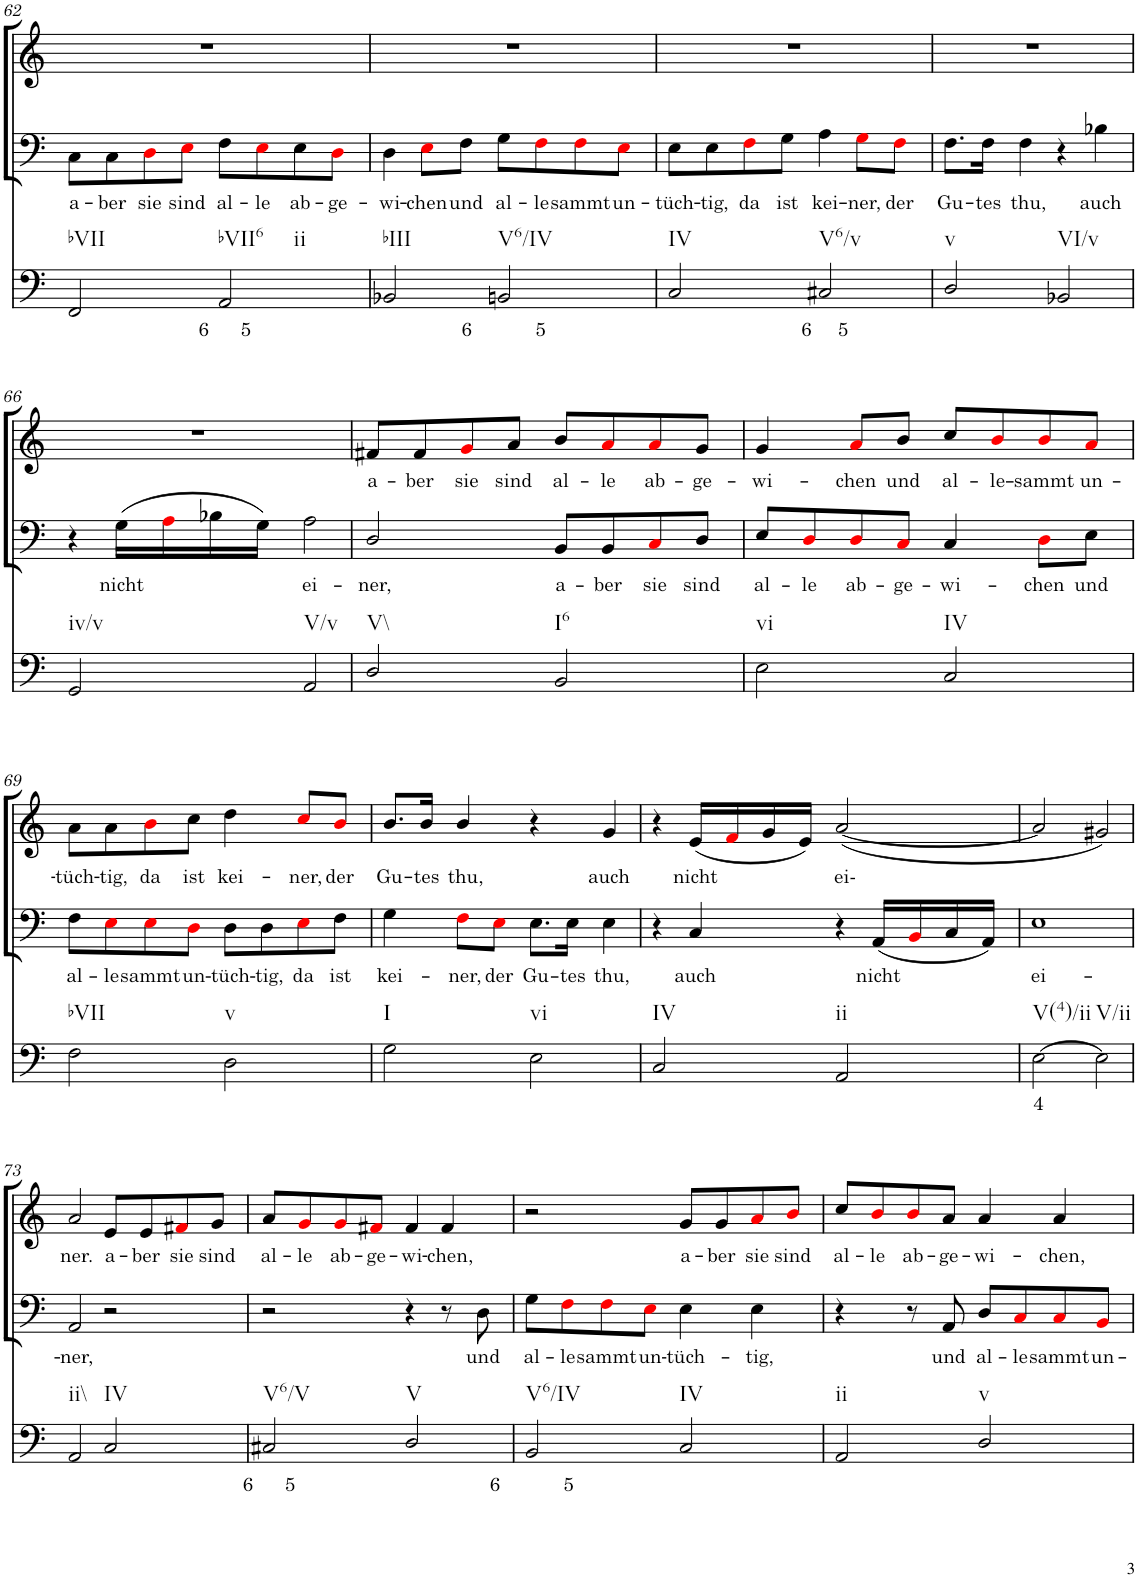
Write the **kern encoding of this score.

**kern	**text	**kern	**text	**kern	**text
*part3	*part3	*part2	*part2	*part1	*part1
*staff3	*staff3	*staff2	*staff2	*staff1	*staff1
*I"Continuo	*	*I"Bass	*	*I"Soprano	*
!!LO:PB:g=z
*clefF4	*	*clefF4	*	*clefG2	*
*k[]	*	*k[]	*	*k[]	*
*M4/4	*	*M4/4	*	*M4/4	*
=62	=62	=62	=62	=62	=62
!LO:TX:b:t=bVII	!	!	!	!	!
!	!	!	!LO:LY:b	!	!
2FF/	.	8C\L	a-	1r	.
!	!	!	!LO:LY:b	!	!
.	.	8C\	ber	.	.
!	!	!	!LO:LY:b	!	!
.	.	8Di\	sie	.	.
!	!	!	!LO:LY:b	!	!
.	.	8Ei\J	sind	.	.
!LO:TX:b:t=bVII6	!	!	!	!	!
!LO:TX:b:t=ii	!	!	!	!	!
!	!LO:LY:b	!	!LO:LY:b	!	!
2AA/	6 5	8F\L	al-	.	.
!	!	!	!LO:LY:b	!	!
.	.	8Ei\	le	.	.
!	!	!	!LO:LY:b	!	!
.	.	8E\	ab-	.	.
!	!	!	!LO:LY:b	!	!
.	.	8Di\J	ge-	.	.
=63	=63	=63	=63	=63	=63
!LO:TX:b:t=bIII	!	!	!	!	!
!	!	!	!LO:LY:b	!	!
2BB-X/	.	4D\	wi-	1r	.
!	!	!	!LO:LY:b	!	!
.	.	8Ei\L	chen	.	.
!	!	!	!LO:LY:b	!	!
.	.	8F\J	und	.	.
!LO:TX:b:t=V6/IV	!	!	!	!	!
!	!LO:LY:b	!	!LO:LY:b	!	!
2BBn/	6 5	8G\L	al-	.	.
!	!	!	!LO:LY:b	!	!
.	.	8Fi\	le-	.	.
!	!	!	!LO:LY:b	!	!
.	.	8Fi\	sammt	.	.
!	!	!	!LO:LY:b	!	!
.	.	8Ei\J	un-	.	.
=64	=64	=64	=64	=64	=64
!LO:TX:b:t=IV	!	!	!	!	!
!	!	!	!LO:LY:b	!	!
2C/	.	8E\L	tüch-	1r	.
!	!	!	!LO:LY:b	!	!
.	.	8E\	tig,	.	.
!	!	!	!LO:LY:b	!	!
.	.	8Fi\	da	.	.
!	!	!	!LO:LY:b	!	!
.	.	8G\J	ist	.	.
!LO:TX:b:t=V6/v	!	!	!	!	!
!	!LO:LY:b	!	!LO:LY:b	!	!
2C#X/	6 5	4A\	kei-	.	.
!	!	!	!LO:LY:b	!	!
.	.	8Gi\L	ner,	.	.
!	!	!	!LO:LY:b	!	!
.	.	8Fi\J	der	.	.
=65	=65	=65	=65	=65	=65
!LO:TX:b:t=v	!	!	!	!	!
!	!	!	!LO:LY:b	!	!
2D/	.	8.F\L	Gu-	1r	.
!	!	!	!LO:LY:b	!	!
.	.	16F\Jk	tes	.	.
!	!	!	!LO:LY:b	!	!
.	.	4F\	thu,	.	.
!LO:TX:b:t=VI/v	!	!	!	!	!
2BB-X/	.	4r	.	.	.
!	!	!	!LO:LY:b	!	!
.	.	4B-X\	auch	.	.
!!LO:LB:g=z
=66	=66	=66	=66	=66	=66
!LO:TX:b:t=iv/v	!	!	!	!	!
2GG/	.	4r	.	1r	.
!	!	!	!LO:LY:b	!	!
.	.	(16G\LL	nicht	.	.
.	.	16Ai\	.	.	.
.	.	16B-X\	.	.	.
.	.	16G\JJ)	.	.	.
!LO:TX:b:t=V/v	!	!	!	!	!
!	!	!	!LO:LY:b	!	!
2AA/	.	2A\	ei-	.	.
=67	=67	=67	=67	=67	=67
!LO:TX:b:t=V\\	!	!	!	!	!
!	!	!	!LO:LY:b	!	!LO:LY:b
2D/	.	2D/	ner,	8f#X/L	a-
!	!	!	!	!	!LO:LY:b
.	.	.	.	8f#/	ber
!	!	!	!	!	!LO:LY:b
.	.	.	.	8gi/	sie
!	!	!	!	!	!LO:LY:b
.	.	.	.	8a/J	sind
!LO:TX:b:t=I6	!	!	!	!	!
!	!	!	!LO:LY:b	!	!LO:LY:b
2BB/	.	8BB/L	a-	8b/L	al-
!	!	!	!LO:LY:b	!	!LO:LY:b
.	.	8BB/	ber	8ai/	le
!	!	!	!LO:LY:b	!	!LO:LY:b
.	.	8Ci/	sie	8ai/	ab-
!	!	!	!LO:LY:b	!	!LO:LY:b
.	.	8D/J	sind	8g/J	ge-
=68	=68	=68	=68	=68	=68
!LO:TX:b:t=vi	!	!	!	!	!
!	!	!	!LO:LY:b	!	!LO:LY:b
2E\	.	8E/L	al-	4g/	wi-
!	!	!	!LO:LY:b	!	!
.	.	8Di/	le	.	.
!	!	!	!LO:LY:b	!	!LO:LY:b
.	.	8Di/	ab-	8ai/L	chen
!	!	!	!LO:LY:b	!	!LO:LY:b
.	.	8Ci/J	ge-	8b/J	und
!LO:TX:b:t=IV	!	!	!	!	!
!	!	!	!LO:LY:b	!	!LO:LY:b
2C/	.	4C/	wi-	8cc/L	al-
!	!	!	!	!	!LO:LY:b
.	.	.	.	8bi/	le-
!	!	!	!LO:LY:b	!	!LO:LY:b
.	.	8Di\L	chen	8bi/	sammt
!	!	!	!LO:LY:b	!	!LO:LY:b
.	.	8E\J	und	8ai/J	un-
!!LO:LB:g=z
=69	=69	=69	=69	=69	=69
!LO:TX:b:t=bVII	!	!	!	!	!
!	!	!	!LO:LY:b	!	!LO:LY:b
2F\	.	8F\L	al-	8a\L	tüch-
!	!	!	!LO:LY:b	!	!LO:LY:b
.	.	8Ei\	le-	8a\	tig,
!	!	!	!LO:LY:b	!	!LO:LY:b
.	.	8Ei\	sammt	8bi\	da
!	!	!	!LO:LY:b	!	!LO:LY:b
.	.	8Di\J	un-	8cc\J	ist
!LO:TX:b:t=v	!	!	!	!	!
!	!	!	!LO:LY:b	!	!LO:LY:b
2D\	.	8D\L	tüch-	4dd\	kei-
!	!	!	!LO:LY:b	!	!
.	.	8D\	tig,	.	.
!	!	!	!LO:LY:b	!	!LO:LY:b
.	.	8Ei\	da	8cci/L	ner,
!	!	!	!LO:LY:b	!	!LO:LY:b
.	.	8F\J	ist	8bi/J	der
=70	=70	=70	=70	=70	=70
!LO:TX:b:t=I	!	!	!	!	!
!	!	!	!LO:LY:b	!	!LO:LY:b
2G\	.	4G\	kei-	8.b/L	Gu-
!	!	!	!	!	!LO:LY:b
.	.	.	.	16b/Jk	tes
!	!	!	!LO:LY:b	!	!LO:LY:b
.	.	8Fi\L	ner,	4b/	thu,
!	!	!	!LO:LY:b	!	!
.	.	8Ei\J	der	.	.
!LO:TX:b:t=vi	!	!	!	!	!
!	!	!	!LO:LY:b	!	!
2E\	.	8.E\L	Gu-	4r	.
!	!	!	!LO:LY:b	!	!
.	.	16E\Jk	tes	.	.
!	!	!	!LO:LY:b	!	!LO:LY:b
.	.	4E\	thu,	4g/	auch
=71	=71	=71	=71	=71	=71
!LO:TX:b:t=IV	!	!	!	!	!
2C/	.	4r	.	4r	.
!	!	!	!LO:LY:b	!	!LO:LY:b
.	.	4C/	auch	(16e/LL	nicht
.	.	.	.	16fi/	.
.	.	.	.	16g/	.
.	.	.	.	16e/JJ)	.
!LO:TX:b:t=ii	!	!	!	!	!
!	!	!	!	!	!LO:LY:b
2AA/	.	4r	.	([2a/	ei-
!	!	!	!LO:LY:b	!	!
.	.	(16AA/LL	nicht	.	.
.	.	16BBi/	.	.	.
.	.	16C/	.	.	.
.	.	16AA/JJ)	.	.	.
=72	=72	=72	=72	=72	=72
!LO:TX:b:t=V(4)/ii	!	!	!	!	!
!	!LO:LY:b	!	!LO:LY:b	!	!
[2E\	4	1E	ei-	2a/]	.
!LO:TX:b:t=V/ii	!	!	!	!	!
2E\]	.	.	.	2g#X/)	.
!!LO:LB:g=z
=73	=73	=73	=73	=73	=73
!LO:TX:b:t=ii\\	!	!	!	!	!
!	!	!	!LO:LY:b	!	!LO:LY:b
2AA/	.	2AA/	ner,	2a/	ner.
!LO:TX:b:t=IV	!	!	!	!	!
!	!	!	!	!	!LO:LY:b
2C/	.	2r	.	8e/L	a-
!	!	!	!	!	!LO:LY:b
.	.	.	.	8e/	ber
!	!	!	!	!	!LO:LY:b
.	.	.	.	8f#Xi/	sie
!	!	!	!	!	!LO:LY:b
.	.	.	.	8g/J	sind
=74	=74	=74	=74	=74	=74
!LO:TX:b:t=V6/V	!	!	!	!	!
!	!LO:LY:b	!	!	!	!LO:LY:b
2C#X/	6 5	2r	.	8a/L	al-
!	!	!	!	!	!LO:LY:b
.	.	.	.	8gi/	le
!	!	!	!	!	!LO:LY:b
.	.	.	.	8gi/	ab-
!	!	!	!	!	!LO:LY:b
.	.	.	.	8f#Xi/J	ge-
!LO:TX:b:t=V	!	!	!	!	!
!	!	!	!	!	!LO:LY:b
2D/	.	4r	.	4f#/	wi-
!	!	!	!	!	!LO:LY:b
.	.	8r	.	4f#/	chen,
!	!	!	!LO:LY:b	!	!
.	.	8D\	und	.	.
=75	=75	=75	=75	=75	=75
!LO:TX:b:t=V6/IV	!	!	!	!	!
!	!LO:LY:b	!	!LO:LY:b	!	!
2BB/	6 5	8G\L	al-	2r	.
!	!	!	!LO:LY:b	!	!
.	.	8Fi\	le-	.	.
!	!	!	!LO:LY:b	!	!
.	.	8Fi\	sammt	.	.
!	!	!	!LO:LY:b	!	!
.	.	8Ei\J	un-	.	.
!LO:TX:b:t=IV	!	!	!	!	!
!	!	!	!LO:LY:b	!	!LO:LY:b
2C/	.	4E\	tüch-	8g/L	a-
!	!	!	!	!	!LO:LY:b
.	.	.	.	8g/	ber
!	!	!	!LO:LY:b	!	!LO:LY:b
.	.	4E\	tig,	8ai/	sie
!	!	!	!	!	!LO:LY:b
.	.	.	.	8bi/J	sind
=76	=76	=76	=76	=76	=76
!LO:TX:b:t=ii	!	!	!	!	!
!	!	!	!	!	!LO:LY:b
2AA/	.	4r	.	8cc/L	al-
!	!	!	!	!	!LO:LY:b
.	.	.	.	8bi/	le
!	!	!	!	!	!LO:LY:b
.	.	8r	.	8bi/	ab-
!	!	!	!LO:LY:b	!	!LO:LY:b
.	.	8AA/	und	8a/J	ge-
!LO:TX:b:t=v	!	!	!	!	!
!	!	!	!LO:LY:b	!	!LO:LY:b
2D/	.	8D/L	al-	4a/	wi-
!	!	!	!LO:LY:b	!	!
.	.	8Ci/	le-	.	.
!	!	!	!LO:LY:b	!	!LO:LY:b
.	.	8Ci/	sammt	4a/	chen,
!	!	!	!LO:LY:b	!	!
.	.	8BBi/J	un-	.	.
=	=	=	=	=	=
*-	*-	*-	*-	*-	*-
